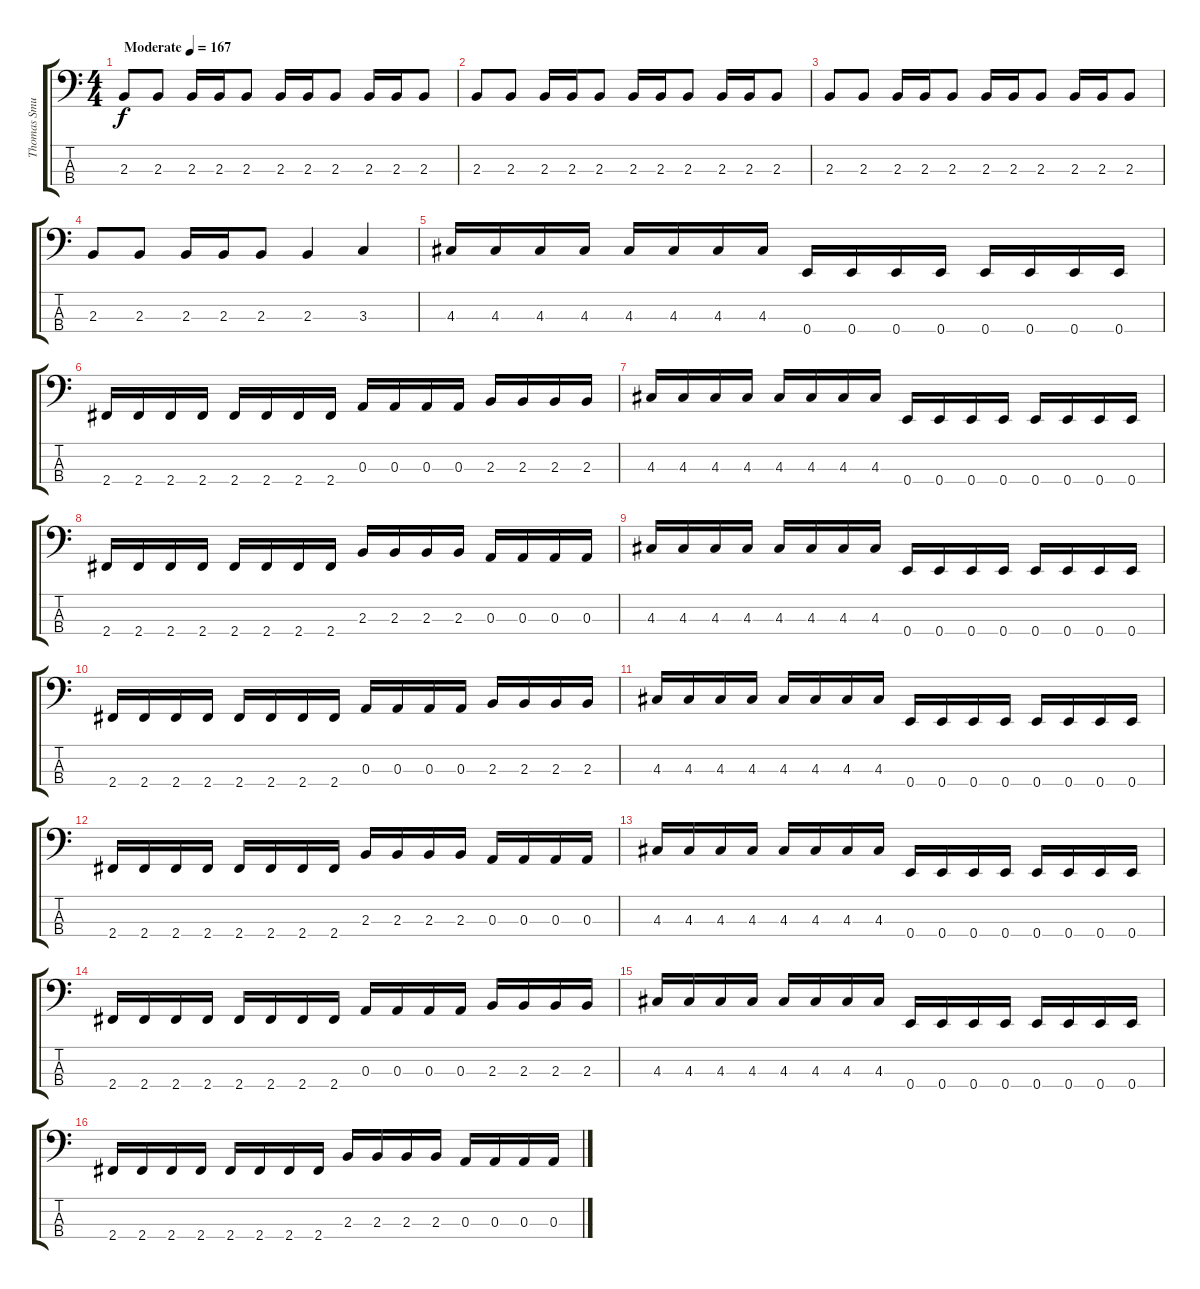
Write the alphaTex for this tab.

\track ("Thomas Smuszinsky" "Thomas Smu") {instrument electricbassfinger}
\staff {score tabs}
\tuning (G2 D2 A1 E1) {hide}
\ts (4 4)
\tempo (167 "Moderate")
\clef f4
\ks c
2.3.8{dy f instrument electricbassfinger} 2.3.8 2.3.16 2.3.16 2.3.8 2.3.16 2.3.16 2.3.8 2.3.16 2.3.16 2.3.8 |
2.3.8 2.3.8 2.3.16 2.3.16 2.3.8 2.3.16 2.3.16 2.3.8 2.3.16 2.3.16 2.3.8 |
2.3.8 2.3.8 2.3.16 2.3.16 2.3.8 2.3.16 2.3.16 2.3.8 2.3.16 2.3.16 2.3.8 |
2.3.8 2.3.8 2.3.16 2.3.16 2.3.8 2.3.4 3.3.4 |
4.3.16 4.3.16 4.3.16 4.3.16 4.3.16 4.3.16 4.3.16 4.3.16 0.4.16 0.4.16 0.4.16 0.4.16 0.4.16 0.4.16 0.4.16 0.4.16 |
2.4.16 2.4.16 2.4.16 2.4.16 2.4.16 2.4.16 2.4.16 2.4.16 0.3.16 0.3.16 0.3.16 0.3.16 2.3.16 2.3.16 2.3.16 2.3.16 |
4.3.16 4.3.16 4.3.16 4.3.16 4.3.16 4.3.16 4.3.16 4.3.16 0.4.16 0.4.16 0.4.16 0.4.16 0.4.16 0.4.16 0.4.16 0.4.16 |
2.4.16 2.4.16 2.4.16 2.4.16 2.4.16 2.4.16 2.4.16 2.4.16 2.3.16 2.3.16 2.3.16 2.3.16 0.3.16 0.3.16 0.3.16 0.3.16 |
4.3.16 4.3.16 4.3.16 4.3.16 4.3.16 4.3.16 4.3.16 4.3.16 0.4.16 0.4.16 0.4.16 0.4.16 0.4.16 0.4.16 0.4.16 0.4.16 |
2.4.16 2.4.16 2.4.16 2.4.16 2.4.16 2.4.16 2.4.16 2.4.16 0.3.16 0.3.16 0.3.16 0.3.16 2.3.16 2.3.16 2.3.16 2.3.16 |
4.3.16 4.3.16 4.3.16 4.3.16 4.3.16 4.3.16 4.3.16 4.3.16 0.4.16 0.4.16 0.4.16 0.4.16 0.4.16 0.4.16 0.4.16 0.4.16 |
2.4.16 2.4.16 2.4.16 2.4.16 2.4.16 2.4.16 2.4.16 2.4.16 2.3.16 2.3.16 2.3.16 2.3.16 0.3.16 0.3.16 0.3.16 0.3.16 |
4.3.16 4.3.16 4.3.16 4.3.16 4.3.16 4.3.16 4.3.16 4.3.16 0.4.16 0.4.16 0.4.16 0.4.16 0.4.16 0.4.16 0.4.16 0.4.16 |
2.4.16 2.4.16 2.4.16 2.4.16 2.4.16 2.4.16 2.4.16 2.4.16 0.3.16 0.3.16 0.3.16 0.3.16 2.3.16 2.3.16 2.3.16 2.3.16 |
4.3.16 4.3.16 4.3.16 4.3.16 4.3.16 4.3.16 4.3.16 4.3.16 0.4.16 0.4.16 0.4.16 0.4.16 0.4.16 0.4.16 0.4.16 0.4.16 |
2.4.16 2.4.16 2.4.16 2.4.16 2.4.16 2.4.16 2.4.16 2.4.16 2.3.16 2.3.16 2.3.16 2.3.16 0.3.16 0.3.16 0.3.16 0.3.16
